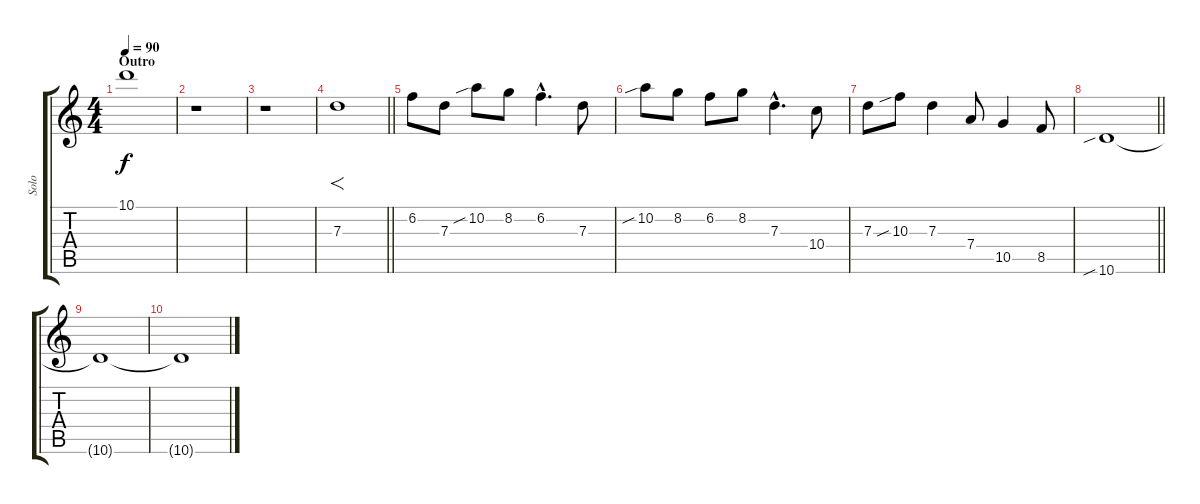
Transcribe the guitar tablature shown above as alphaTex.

\track ("Solo" "Solo") {instrument distortionguitar}
\staff {score tabs}
\tuning (E4 B3 G3 D3 A2 E2) {hide}
\ts (4 4)
\section ("" "Outro")
\tempo 90
\clef g2
\ks c
10.1{t}.1{dy f volume 0} |
r.1 |
r.1 |
\barLineRight lightlight
7.3.1{f volume 13} |
6.2.8 7.3.8 10.2{sib}.8 8.2.8 6.2{hac}.4{d} 7.3.8 |
10.2{sib}.8 8.2.8 6.2.8 8.2.8 7.3{hac}.4{d} 10.4.8 |
7.3.8 10.3{sib}.8 7.3.4 7.4.8 10.5.4 8.5.8 |
\barLineRight lightlight
10.6{sib}.1 |
10.6{t}.1 |
10.6{t}.1
